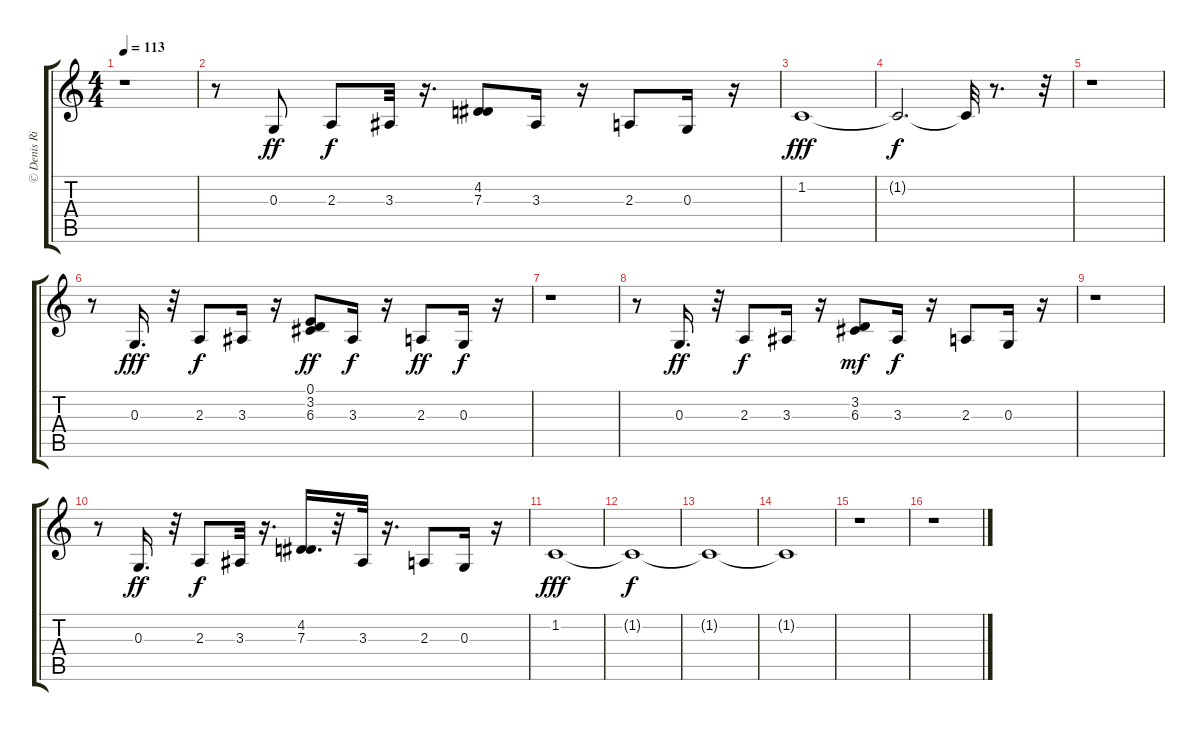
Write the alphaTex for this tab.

\track ("© Denis Rionnet" "© Denis Ri") {instrument baritonesax}
\staff {score tabs}
\tuning (E4 B3 G3 D3 A2 E2) {hide}
\ts (4 4)
\tempo 113
\clef g2
\ks c
r.1{dy f} |
r.8 0.3.8{dy ff} 2.3.8{dy f} 3.3.32 r.16{d} (4.2 7.3).8 3.3.16 r.16 2.3.8 0.3.16 r.16 |
1.2.1{dy fff volume 0} |
1.2{t}.2{d dy f} 1.2{t}.32 r.8{d} r.32 |
r.1 |
r.8 0.3.16{d dy fff volume 12} r.32 2.3.8{dy f} 3.3.16 r.16 (0.1 3.2 6.3).8{dy ff} 3.3.16{dy f} r.16 2.3.8{dy ff} 0.3.16{dy f} r.16 |
r.1 |
r.8 0.3.16{d dy ff} r.32 2.3.8{dy f} 3.3.16 r.16 (3.2 6.3).8{dy mf} 3.3.16{dy f} r.16 2.3.8 0.3.16 r.16 |
r.1 |
r.8 0.3.16{d dy ff} r.32 2.3.8{dy f} 3.3.32 r.16{d} (4.2 7.3).16{d} r.32 3.3.32 r.16{d} 2.3.8 0.3.16 r.16 |
1.2.1{dy fff volume 0} |
1.2{t}.1{dy f} |
1.2{t}.1 |
1.2{t}.1 |
r.1 |
r.1
